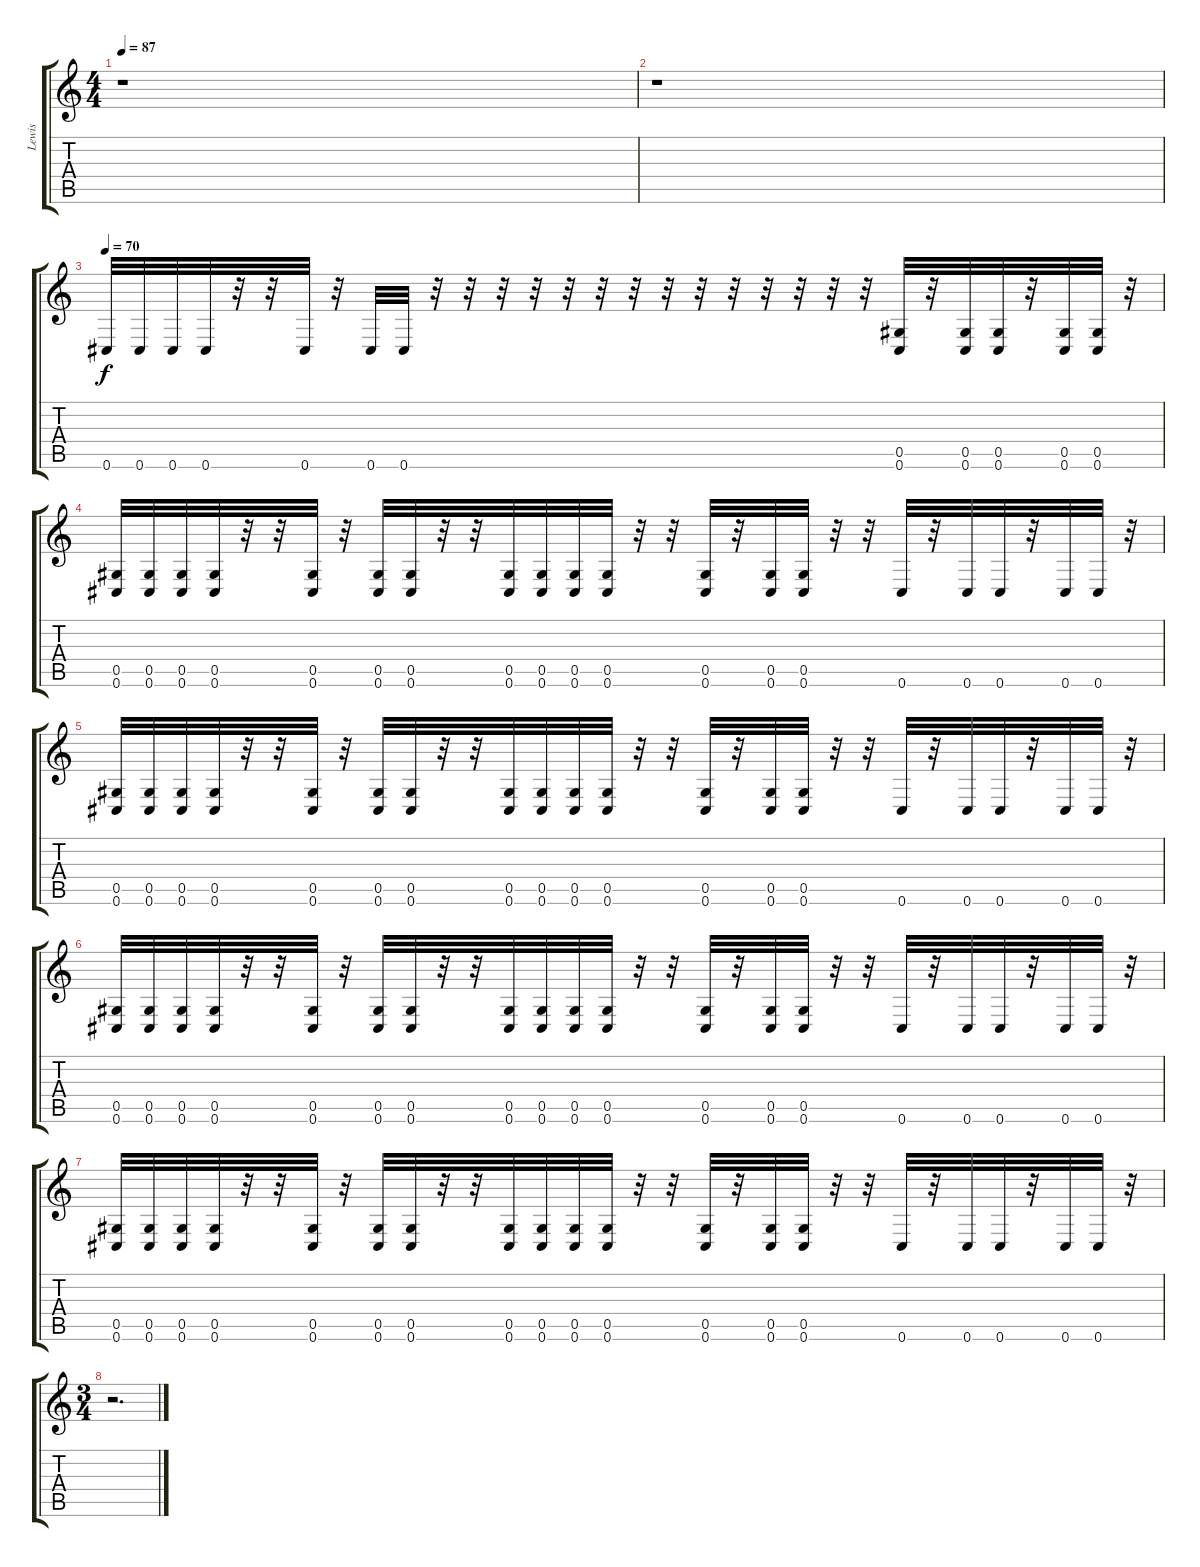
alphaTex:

\track ("Lewis" "Lewis") {instrument distortionguitar}
\staff {score tabs}
\tuning (Eb4 Bb3 Gb3 Db3 Ab2 Db2) {hide}
\ts (4 4)
\tempo 87
\clef g2
\ks c
r.1{dy f} |
r.1 |
\tempo 70
0.6.32 0.6.32 0.6.32 0.6.32 r.32 r.32 0.6.32 r.32 0.6.32 0.6.32 r.32 r.32 r.32 r.32 r.32 r.32 r.32 r.32 r.32 r.32 r.32 r.32 r.32 r.32 (0.5 0.6).32 r.32 (0.5 0.6).32 (0.5 0.6).32 r.32 (0.5 0.6).32 (0.5 0.6).32 r.32 |
(0.5 0.6).32 (0.5 0.6).32 (0.5 0.6).32 (0.5 0.6).32 r.32 r.32 (0.5 0.6).32 r.32 (0.5 0.6).32 (0.5 0.6).32 r.32 r.32 (0.5 0.6).32 (0.5 0.6).32 (0.5 0.6).32 (0.5 0.6).32 r.32 r.32 (0.5 0.6).32 r.32 (0.5 0.6).32 (0.5 0.6).32 r.32 r.32 0.6.32 r.32 0.6.32 0.6.32 r.32 0.6.32 0.6.32 r.32 |
(0.5 0.6).32 (0.5 0.6).32 (0.5 0.6).32 (0.5 0.6).32 r.32 r.32 (0.5 0.6).32 r.32 (0.5 0.6).32 (0.5 0.6).32 r.32 r.32 (0.5 0.6).32 (0.5 0.6).32 (0.5 0.6).32 (0.5 0.6).32 r.32 r.32 (0.5 0.6).32 r.32 (0.5 0.6).32 (0.5 0.6).32 r.32 r.32 0.6.32 r.32 0.6.32 0.6.32 r.32 0.6.32 0.6.32 r.32 |
(0.5 0.6).32 (0.5 0.6).32 (0.5 0.6).32 (0.5 0.6).32 r.32 r.32 (0.5 0.6).32 r.32 (0.5 0.6).32 (0.5 0.6).32 r.32 r.32 (0.5 0.6).32 (0.5 0.6).32 (0.5 0.6).32 (0.5 0.6).32 r.32 r.32 (0.5 0.6).32 r.32 (0.5 0.6).32 (0.5 0.6).32 r.32 r.32 0.6.32 r.32 0.6.32 0.6.32 r.32 0.6.32 0.6.32 r.32 |
(0.5 0.6).32 (0.5 0.6).32 (0.5 0.6).32 (0.5 0.6).32 r.32 r.32 (0.5 0.6).32 r.32 (0.5 0.6).32 (0.5 0.6).32 r.32 r.32 (0.5 0.6).32 (0.5 0.6).32 (0.5 0.6).32 (0.5 0.6).32 r.32 r.32 (0.5 0.6).32 r.32 (0.5 0.6).32 (0.5 0.6).32 r.32 r.32 0.6.32 r.32 0.6.32 0.6.32 r.32 0.6.32 0.6.32 r.32 |
\ts (3 4)
r.2{d}
